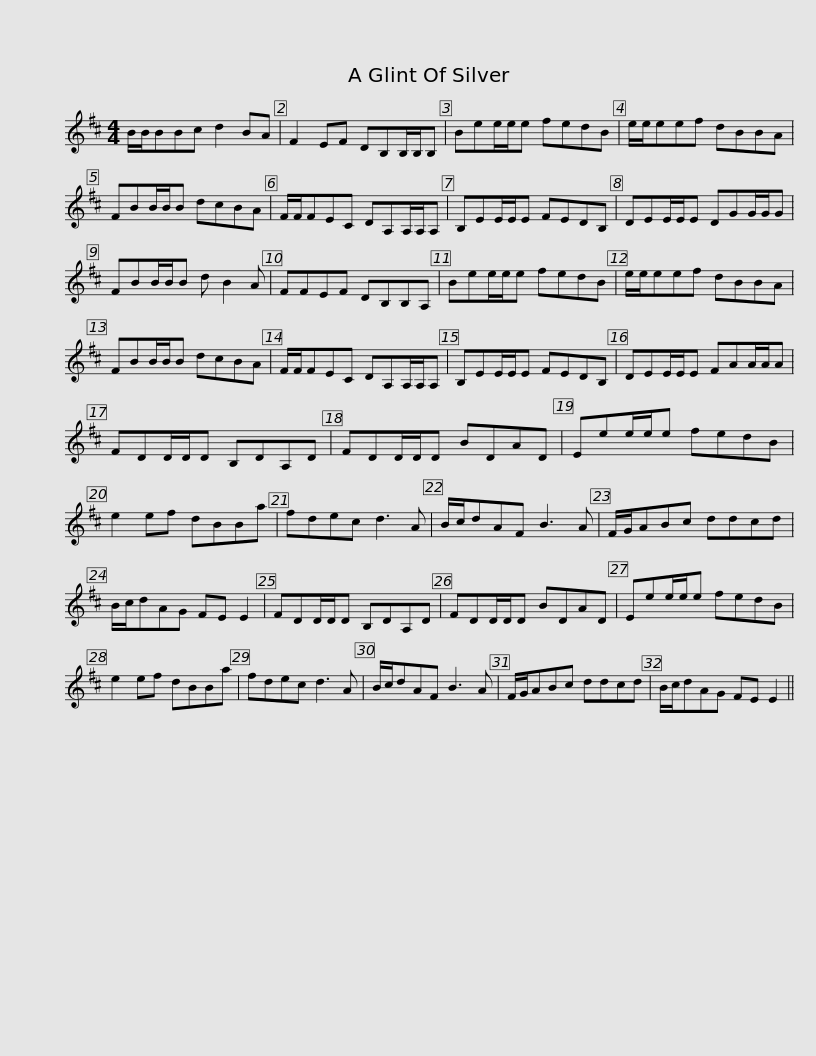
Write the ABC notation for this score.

X:1
L:1/8
M:4/4
I:linebreak $
K:D
V:1 treble
V:1
 B/B/BBc d2 BA | F2 EF DB,B,/B,/B, | Bee/e/e fedB | e/e/eef dBBA | FBB/B/B dcBA |$ %5
 F/F/FEC DA,A,/A,/A, | B,EE/E/E FEDB, | DEE/E/E DGG/G/G | FBB/B/B d B2 A |$ FFEF DB,B,A, | %10
 Bee/e/e fedB | e/e/eef dBBA | FBB/B/B dcBA |$ F/F/FEC DA,A,/A,/A, | B,EE/E/E FEDB, | %15
 DEE/E/E FAA/A/A | FDD/D/D B,DA,D |$ FDD/D/D BDAD | Eee/e/e fedB | e2 ef dBBa | %20
 fdec d3 A | B/c/dAF B3 A |$ F/G/ABc ddcd | B/c/dAG FE E2 | FDD/D/D B,DA,D | %25
 FDD/D/D BDAD | Eee/e/e fedB |$ e2 ef dBBa | fdec d3 A | B/c/dAF B3 A | %30
 F/G/ABc ddcd | B/c/dAG FE E2 || %32
